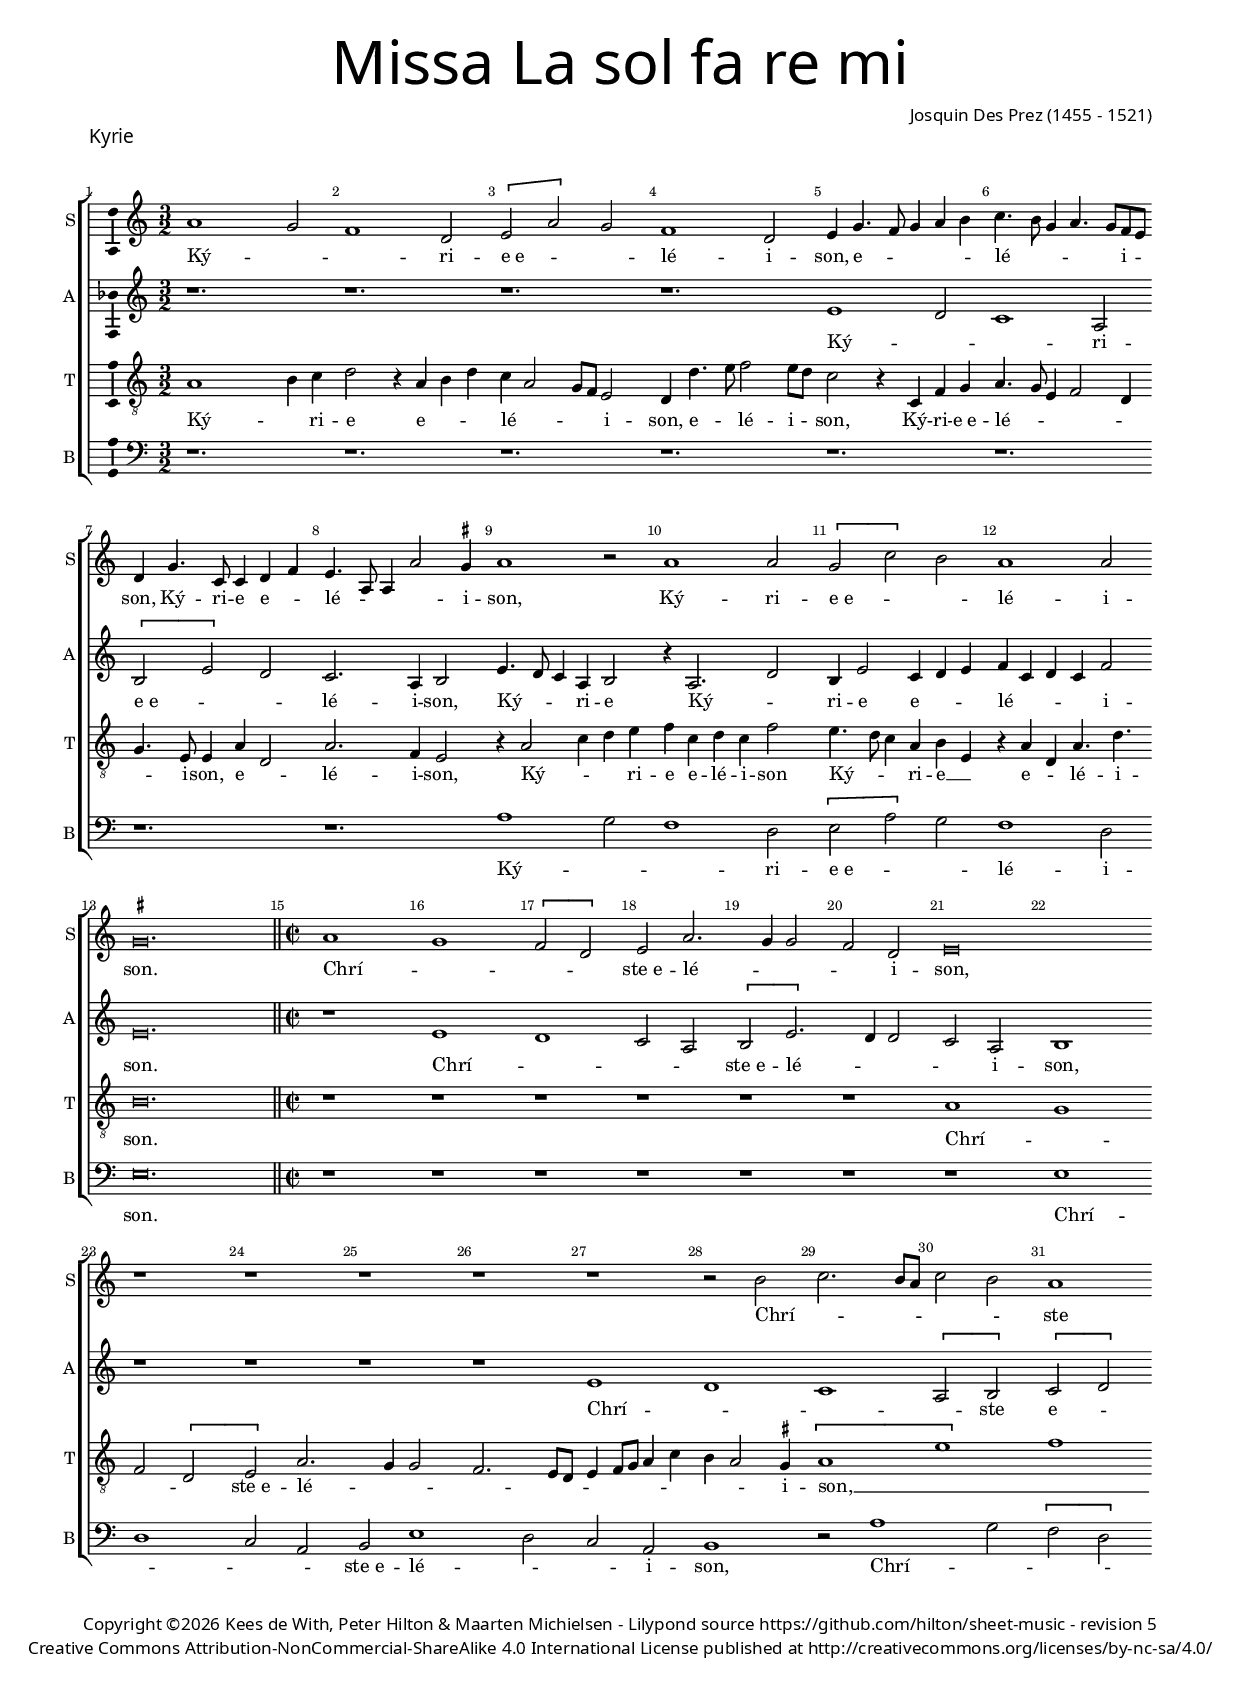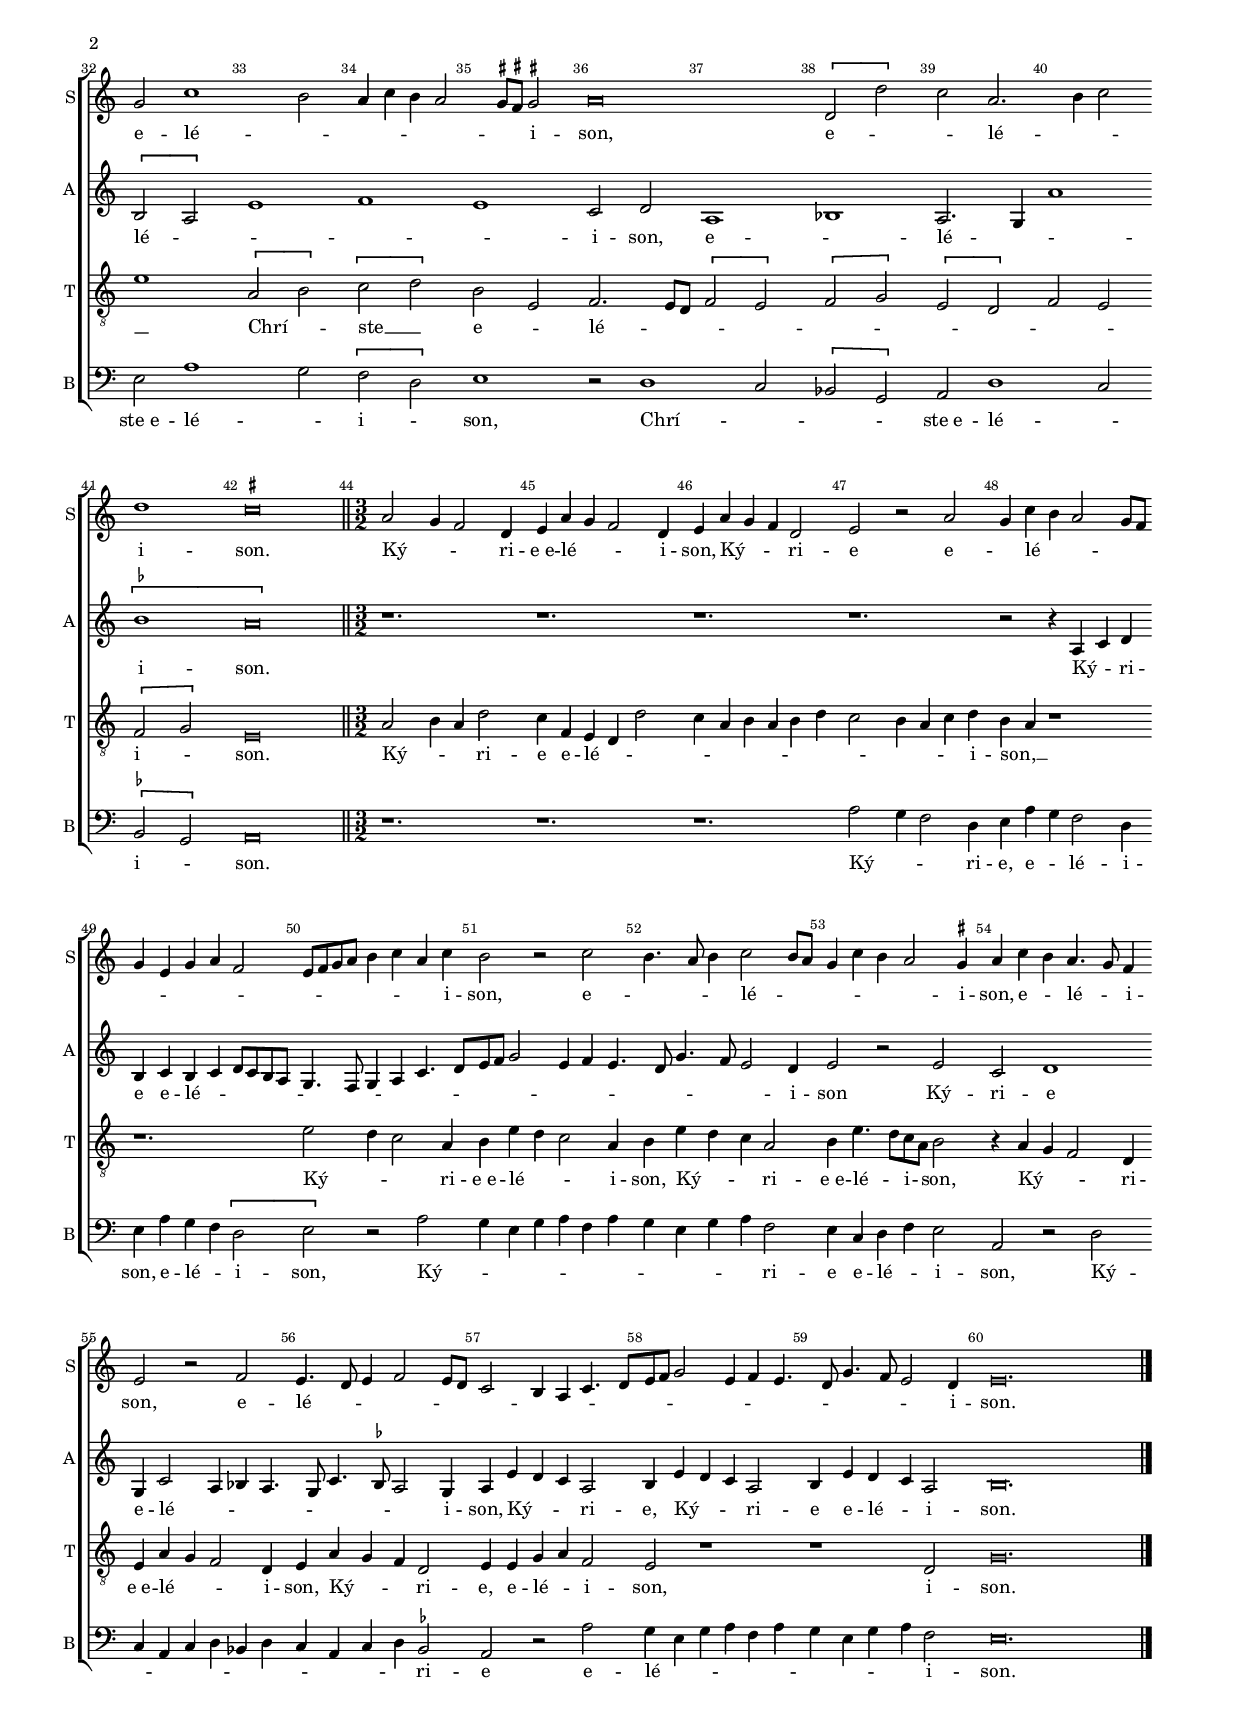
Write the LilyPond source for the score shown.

% CPDL #
% Copyright ©2018 Kees de With, Peter Hilton & Maarten Michielsen - https://github.com/hilton

\version "2.18.2"
revision = "5"
\pointAndClickOff

#(set-global-staff-size 15.0)

\paper {
	#(define fonts (make-pango-font-tree "Century Schoolbook L" "Source Sans Pro" "Luxi Mono" (/ 15 20)))
	annotate-spacing = ##f
	two-sided = ##t
	top-margin = 8\mm
	bottom-margin = 10\mm
	inner-margin = 15\mm
	outer-margin = 15\mm
	top-markup-spacing = #'( (basic-distance . 4) )
	markup-system-spacing = #'( (padding . 4) )
	system-system-spacing = #'( (basic-distance . 15) (stretchability . 100) )
	ragged-bottom = ##f
	ragged-last-bottom = ##f
}

year = #(strftime "©%Y" (localtime (current-time)))

\header {
	title = \markup \medium \fontsize #7 \override #'(font-name . "Source Sans Pro Light") {
		\center-column {
			"Missa La sol fa re mi"
			\vspace #1
		}
	}
	composer = \markup \sans \column \right-align { "Josquin Des Prez (1455 - 1521)" }
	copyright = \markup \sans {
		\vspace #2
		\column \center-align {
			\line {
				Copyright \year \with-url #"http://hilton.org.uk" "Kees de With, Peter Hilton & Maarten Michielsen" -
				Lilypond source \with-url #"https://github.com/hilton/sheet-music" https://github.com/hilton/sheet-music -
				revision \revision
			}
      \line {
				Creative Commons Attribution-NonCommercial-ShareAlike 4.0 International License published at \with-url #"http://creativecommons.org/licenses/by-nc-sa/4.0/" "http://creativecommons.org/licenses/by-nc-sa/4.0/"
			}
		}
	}
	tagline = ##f
}

\layout {
	indent = #0
  	ragged-right = ##f
  	ragged-last = ##f
	\context {
		\Score
		\override BarNumber #'self-alignment-X = #CENTER
		\override BarNumber #'break-visibility = #'#(#f #t #t)
		\override BarLine #'transparent = ##t
		\remove "Metronome_mark_engraver"
		\override VerticalAxisGroup #'staff-staff-spacing = #'((basic-distance . 10) (stretchability . 100))
	}
	\context {
		\StaffGroup
		\remove "Span_bar_engraver"
	}
	\context {
		\Voice
		\override NoteHead #'style = #'baroque
		\consists "Horizontal_bracket_engraver"
		\consists "Ambitus_engraver"
		\remove "Forbid_line_break_engraver"
	}
}

global = {
	\key c \major
	\time 3/2
	\tempo 2 = 56
	\set Staff.midiInstrument = "Choir Aahs"
	\accidentalStyle "forget"
}

showBarLine = { \once \override Score.BarLine #'transparent = ##f }
ficta = { \once \set suggestAccidentals = ##t \override AccidentalSuggestion #'parenthesized = ##f }
singleDigitTime = { \override Staff.TimeSignature.style = #'single-digit }


%{	██   ██     ██    ██     ██████      ██     ███████
		██  ██       ██  ██      ██   ██     ██     ██
		█████         ████       ██████      ██     █████
		██  ██         ██        ██   ██     ██     ██
		██   ██        ██        ██   ██     ██     ███████   %}

soprano = \new Voice	{
	\relative c'' {
  a1 g2 f1 d2 \[ e2 a \] g2 f1 d2	
	e4 g4. f8 g4 a b c4. b8 g4 a4. g8 f e d4 g4. c,8 c4 d f e4. a,8 a4 a'2 \ficta gis4 
	a1 r2 a1 a2 \[ g2 c \] b2 a1 a2 
	\set Timing.timing = ##f \ficta gis\breve.
  \showBarLine \bar "||" \set Timing.timing = ##t	\set Score.currentBarNumber = #15 \time 2/2
  a1 g \[ f2 d \] e2 a2. g4 g2 f d e\breve r1 r1 
	r1 r1 r1 r2 b'2 c2. b8 a c2 b a1g2 c1 b2 a4 c b a2 \ficta gis8 \ficta fis \ficta gis2 a\breve
  \[ d,2 d' \] c2 a2. b4 c2 d1 \set Timing.timing = ##f	\ficta cis\breve
  \showBarLine \bar "||" \set Timing.timing = ##t	\set Score.currentBarNumber = #44 \time 3/2
  a2 g4 f2 d4 e a g f2 d4 e a g f d2 e r a g4 c b a2 g8 f g4 e g a f2 e8 f g a
  b4 c a c b2 r c b4. a8 b4 c2 b8 a g4 c b a2 \ficta gis4 a c b a4. g8 f4 e2 r
  f e4. d8 e4 f2 e8 d c2 b4 a c4. d8 [ e f ] g2 e4 f e4. d8 g4. f8 e2 d4 
	\set Timing.timing = ##f	e\breve. \set Timing.timing = ##t	\showBarLine \bar "|." 
  }
	\addlyrics {
    Ký -- _ _ ri -- e_e -- _ _ lé -- i -- son, e -- _ _ _ _ lé -- _ _ _ _ i -- _ 
		son, Ký -- ri -- e  e -- _ lé -- _ _ _ i -- son, Ký -- ri -- e_e -- _ _ lé -- i -- 
		son. Chrí -- _ _ _ ste_e -- lé -- _ _ _ i -- son, 
		Chrí -- _ _ _ _ _ ste
		
    e -- lé -- _ _ _ _ _ _ _ i -- son, e -- _ _ lé -- _ _ 
		i -- son. Ký -- _ _ ri -- e_e -- lé -- _ _ i -- son, Ký -- _ _ ri -- e  e -- _ lé -- _ _ _ _ 
		_ _ _ _ _ _ _ _ _ _ _ _ i -- son, e -- _ _ _ lé -- _ _ _ _ _ _ i -- son, e -- _ lé -- _ i -- 
		son, e -- lé -- _ _ _ _ _ _ _ _ _ _ _ _ _ _ _ _ _ _ _ _ i -- son.
	}
}

alto = \new Voice	{
	\relative c' {
		r1. r1. r1. r1. 
		e1 d2 c1 a2 \[ b e \] d c2. a4 b2 
    e4. d8 c4 a b2 r4 a2. d2 b4 e2 c4 d e f c d c f2 
		e\breve. \time 2/2 r1 e d c2 a \[b e2. \] d4 d2 c a b1 r1 r1 r1 r1 e d c \[ a2 b \] \[ c d \] \[ b a \] e'1 f e1 c2 d a1 bes a2. g4 
		a'1 \[ \ficta bes1 a\breve \] \time 3/2
    r1. r1. r1. r1. r2 
		r4 a, c d b c b c
    d8 c b a g4. f8 g4 a c4. d8 [e f] g2 e4 f e4. d8 g4. f8 e2 d4 e2 r e c d1
    g,4 c2 a4 bes a4. g8 c4. \ficta bes8 a2 g4 a 
		e' d c a2 b4 e d c a2 b4 e d c a2 b\breve.
  }
	\addlyrics {
		Ký -- _ _ ri -- e_e -- _ _ lé -- i -- son, 
		Ký -- _ _ ri -- e  Ký -- _ ri -- e e -- _ _ lé -- _ _ _ i -- son.
		Chrí -- _ _ _ ste_e -- lé -- _ _ _ i -- son,
		Chrí -- _ _ _ ste  e -- _ lé -- _ _ _ _ i -- son,
		e -- _ lé -- _ _ i -- son.
		Ký -- _ ri -- e  e -- lé -- _ _ _ _ _ _ _ _ _ _ _ _ _ _ _ _ _ _ _ _ _ i -- son
		Ký -- ri -- e e -- lé -- _ _ _ _ _ _ _ i -- son, 
		Ký -- _ _ ri -- e, Ký -- _ _ ri -- e e -- lé -- _ i -- son.
	}
}

tenor = \new Voice {
	\relative c' {
	  \clef "treble_8"
		a1 b4 c d2 r4 a b d c a2 g8 f e2 d4 d'4. e8 f2 e8 d 
		c2 r4 c, f g a4. g8 e4 f2 d4 g4. e8 e4 a d,2 a'2. f4 e2
		r4 a2 c4 d e f c d c f2 e4. d8 c4 a b e, r a d, a'4. d 
		b\breve. \time 2/2
    r1 r1 r1 r1 
		
		r1 r1 a1 g f2 \[ d e \] a2. g4 g2 f2. e8 d e4 f8 g a4 c b a2 \ficta gis4 \[ a1 e' \] f1 e \[ a,2 b \] \[ c2 d \] b2
    e,2 f2. e8 d \[ f2 e \] \[ f g \] \[ e d \] 
		f2 e \[ f g \] e\breve \time 3/2
    a2 b4 a d2 c4 f, e d d'2 c4 a b a b d c2 b4 a c d b a 		
		r1 r1. e'2 d4 c2 a4 b e d c2 a4 b e d c a2 b4 e4. d8 c a b2 r4
    a4 g f2 d4 e a g f2 d4 e a g f d2 e4
		e g a f2 e r1 r d2 g\breve.
  }
	\addlyrics {
		Ký -- _ ri -- e  e -- _ _ lé -- _ _ _ i -- son, e -- _ lé -- i -- _
		son, Ký -- ri -- e_e -- lé -- _ _ _ _ _ i -- son,  e -- _ lé -- i -- son,
		
    Ký -- _ _ ri -- e e -- lé -- i -- son
    Ký -- _ _ ri -- e __ _ e -- _ lé -- i -- son.
    Chrí -- _ _ _ ste_e -- lé -- _ _ _ _ _ _ _ _ _ _ _ _ i -- son, __ _ _ _
    Chrí -- _ ste __ _  e -- _ lé -- _ _ _ _ _ _ _ _ 
		_ _ i -- _ son.
		Ký -- _ _ ri -- e   e -- lé -- _ _ _ _ _ _ _ _ _ _ _ _ i -- son, __ _
    Ký -- _ _ ri -- e_e -- lé -- _ _ i -- son, Ký -- _ _ ri -- 
		e_e -- lé -- _ i -- _ son, Ký -- _ _ ri -- e_e -- lé -- _ _ i -- son,
    Ký -- _ _ ri -- e, 
		e -- lé -- _ i -- son, i -- son.
	}

}

bass = \new Voice {
	\relative c' {
		\clef bass
    r1. r1. r1. r1. 
		r1. r1. r1. r1. 
		a1 g2 f1 d2 \[ e2 a \] g2 f1 d2 
		e\breve. \time 2/2 r1 r1 r1 r1 
		
		r1 r1 r1 e1 d c2 a 
		b e1 d2 c a b1 r2 a'1 g2 \[ f d \] e2  a1 g2 \[ f d \] e1
    r2 d1 c2 \[ bes2 g \] a d1 c2 \[ \ficta bes g \] a\breve
    \time 3/2
    r1. r1. r1. a'2 g4 f2 d4 e a4 g f2 d4 e a g f \[ d2 e \] r2
    a2 g4 e g a f a g e g a f2 e4 c d f e2 a, r2 d c4 a c d bes d c a c d \ficta bes2 a r
    a'2 g4 e g a f a g e g a f2 e\breve.
  }
	\addlyrics {
    Ký -- _ _ ri -- e_e -- _ _ lé -- i -- son.
    Chrí -- _ _ _ ste_e -- lé -- _ _ i -- son,
    Chrí -- _ _ _ ste_e -- lé -- _ i -- _ son,
    Chrí -- _ _ _ ste_e -- lé -- _ i -- _ son. 
    Ký -- _ _ ri -- e, e -- _ lé -- i -- son,
		e -- lé -- _ i -- son,
    Ký -- _ _ _ _ _ _ _ _ _ _ ri -- e  e -- lé -- _ i -- son,
    Ký -- _ _ _ _ _ _ _ _ _ _ ri -- e  e -- lé -- _ _ _ _ _ _ _ _ _ i -- son.
	}
}


\score {
	\new StaffGroup <<
			\set Score.proportionalNotationDuration = #(ly:make-moment 1 4)
		\set Score.barNumberVisibility = #all-bar-numbers-visible
		\new Staff << \global \soprano \set Staff.instrumentName = #"S" \set Staff.shortInstrumentName = #"S" >>
		\new Staff << \global \alto \set Staff.instrumentName = #"A" \set Staff.shortInstrumentName = #"A" >>
		\new Staff << \global \tenor \set Staff.instrumentName = #"T" \set Staff.shortInstrumentName = #"T" >>
		\new Staff << \global \bass \set Staff.instrumentName = #"B" \set Staff.shortInstrumentName = #"B" >>
	>>
  \header {
		piece = \markup \larger \sans { Kyrie }
	}
	\layout { }
%	\midi {	}
}
